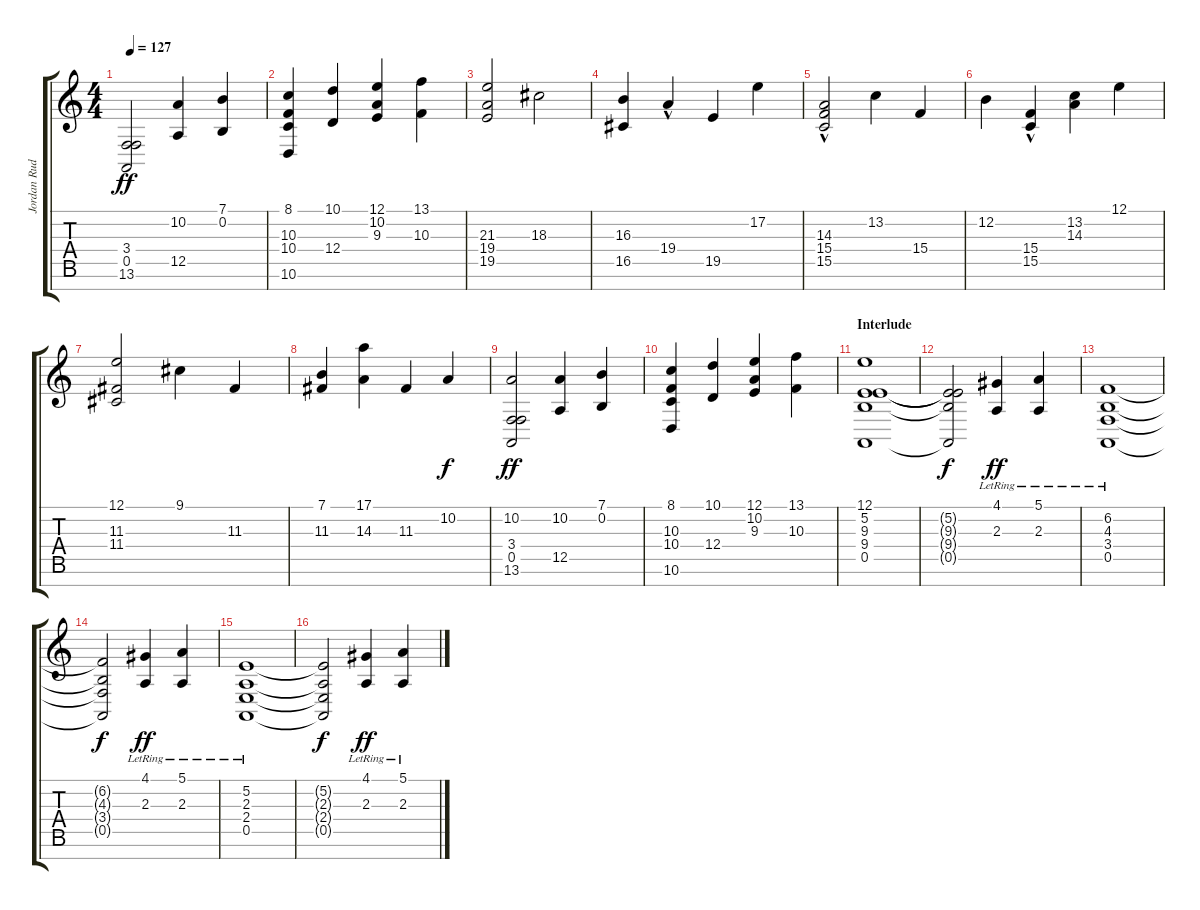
\track ("Jordan Rudess" "Jordan Rud") {instrument acousticgrandpiano}
\staff {score tabs}
\tuning (E4 B3 G3 D3 A2 E2 B1) {hide}
\ts (4 4)
\tempo 127
\clef g2
\ks c
(3.4 0.5 13.6).2{dy ff} (10.2 12.5).4 (7.1 0.2).4 |
(8.1 10.3 10.4 10.6).4 (10.1 12.4).4 (12.1 10.2 9.3).4 (13.1 10.3).4 |
(21.3 19.4 19.5).2 18.3.2 |
(16.3 16.5).4 19.4{hac}.4 19.5.4 17.2.4 |
(14.3 15.4{hac} 15.5).2 13.2.4 15.4.4 |
12.2.4 (15.4{hac} 15.5).4 (13.2 14.3).4 12.1.4 |
(12.1 11.3 11.4).2 9.1.4 11.3.4 |
(7.1 11.3).4 (17.1 14.3).4 11.3.4 10.2.4{dy f} |
(10.2 3.4 0.5 13.6).2{dy ff} (10.2 12.5).4 (7.1 0.2).4 |
(8.1 10.3 10.4 10.6).4 (10.1 12.4).4 (12.1 10.2 9.3).4 (13.1 10.3).4 |
\section ("" "Interlude")
(12.1 5.2 9.3 9.4 0.5).1 |
(5.2{t} 9.3{t} 9.4{t} 0.5{t}).2{dy f} (4.1{lr} 2.3{lr}).4{dy ff} (5.1{lr} 2.3{lr}).4 |
(6.2{lr} 4.3{lr} 3.4{lr} 0.5{lr}).1 |
(6.2{t} 4.3{t} 3.4{t} 0.5{t}).2{dy f} (4.1{lr} 2.3{lr}).4{dy ff} (5.1{lr} 2.3{lr}).4 |
(5.2{lr} 2.3{lr} 2.4{lr} 0.5{lr}).1 |
(5.2{t} 2.3{t} 2.4{t} 0.5{t}).2{dy f} (4.1{lr} 2.3{lr}).4{dy ff} (5.1{lr} 2.3{lr}).4
